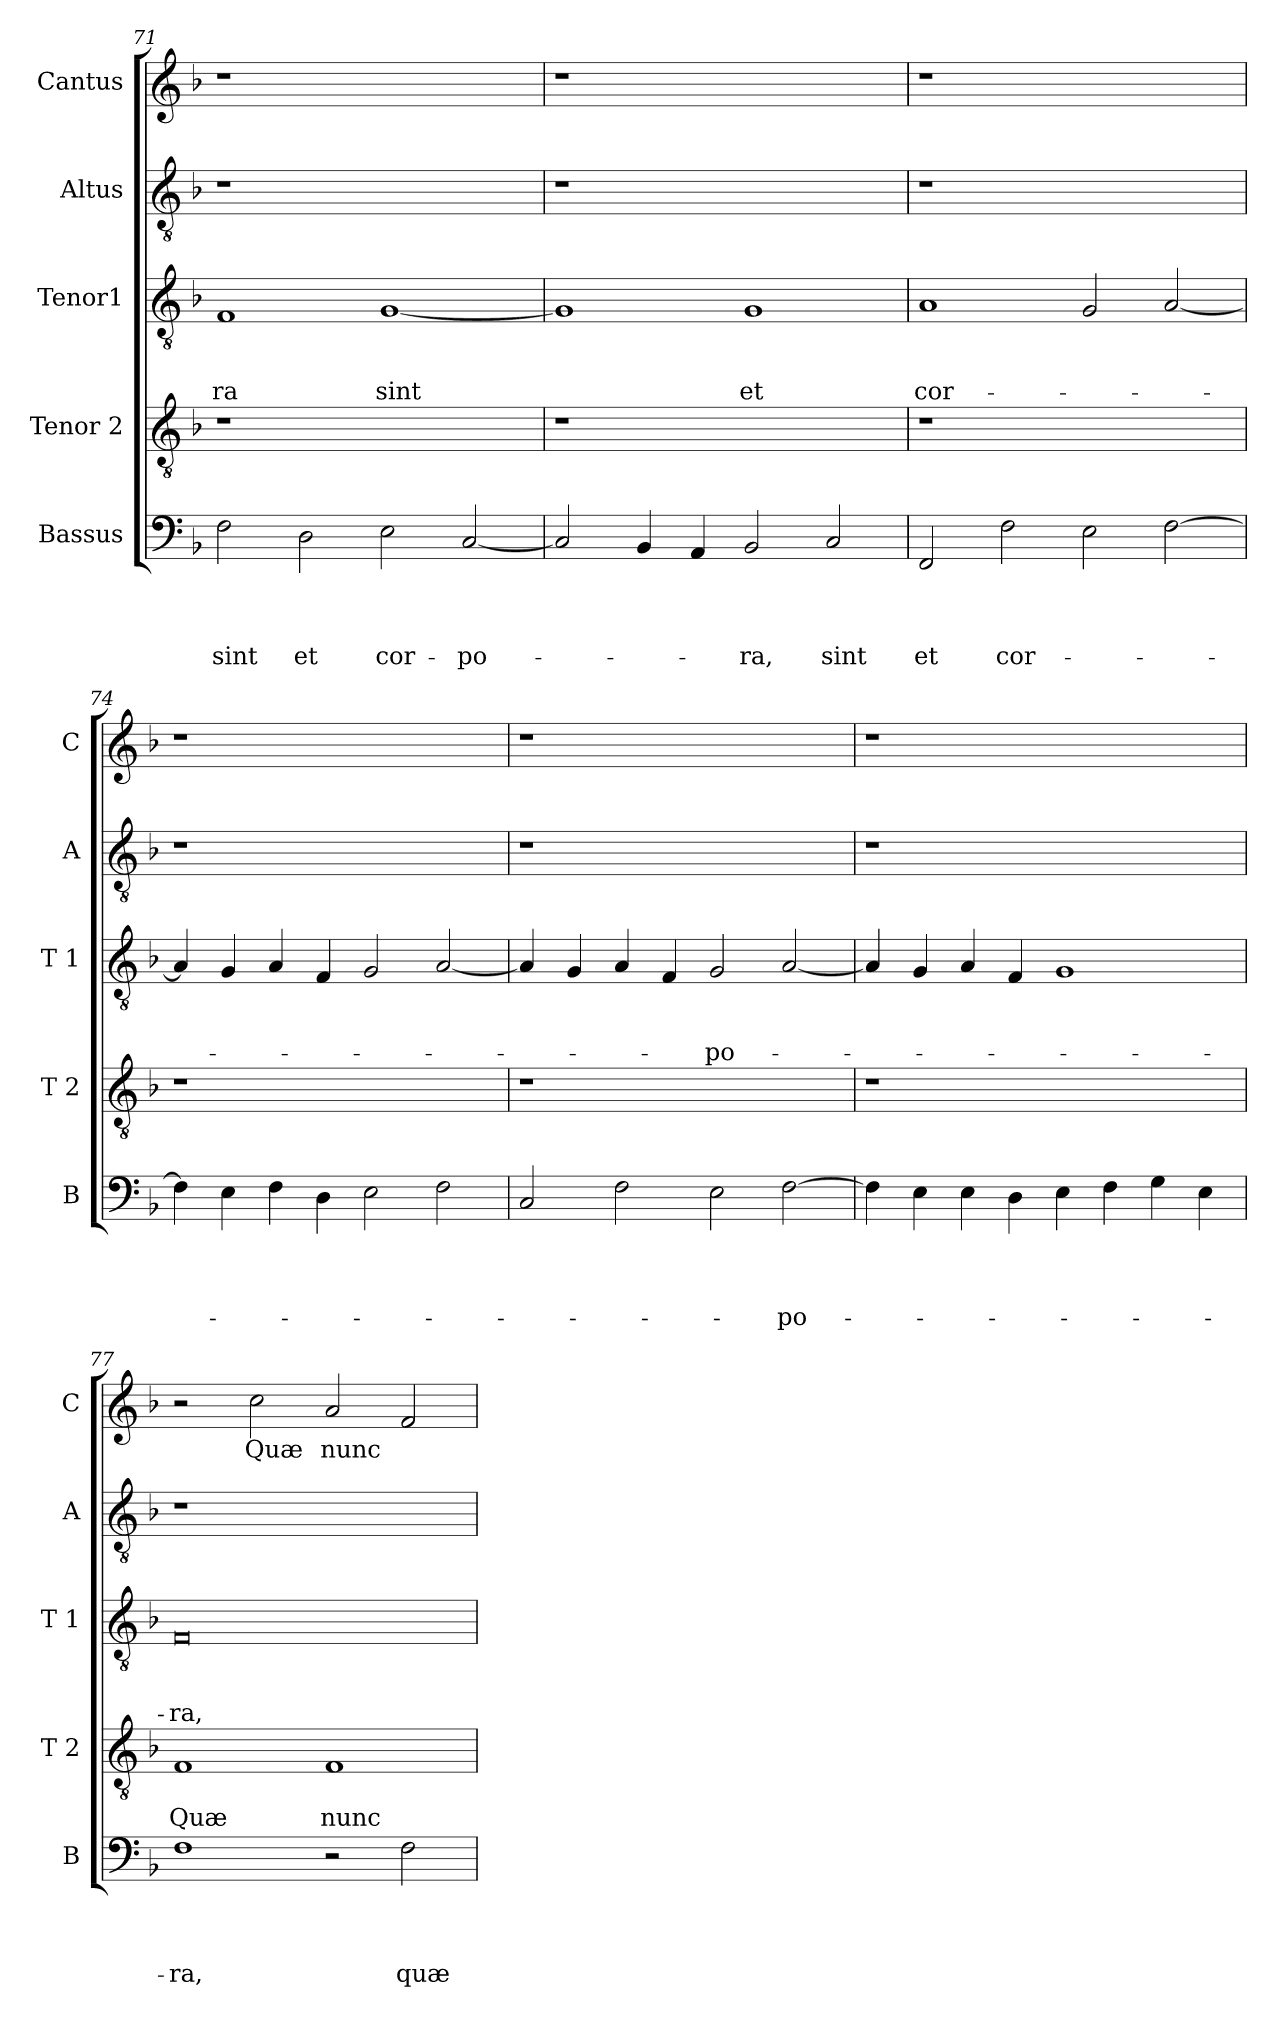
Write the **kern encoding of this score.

**kern	**text	**text	**text	**text	**kern	**text	**text	**kern	**text	**text	**text	**kern	**kern	**text
*part5	*part5	*part5	*part5	*part5	*part4	*part4	*part4	*part3	*part3	*part3	*part3	*part2	*part1	*part1
*staff5	*staff5	*staff5	*staff5	*staff5	*staff4	*staff4	*staff4	*staff3	*staff3	*staff3	*staff3	*staff2	*staff1	*staff1
*I"Bassus	*	*	*	*	*I"Tenor 2	*	*	*I"Tenor1	*	*	*	*I"Altus	*I"Cantus	*
*I'B	*	*	*	*	*I'T 2	*	*	*I'T 1	*	*	*	*I'A	*I'C	*
*clefF4	*	*	*	*	*clefGv2	*	*	*clefGv2	*	*	*	*clefGv2	*clefG2	*
*k[b-]	*	*	*	*	*k[b-]	*	*	*k[b-]	*	*	*	*k[b-]	*k[b-]	*
*F:	*	*	*	*	*F:	*	*	*F:	*	*	*	*F:	*F:	*
=71	=71	=71	=71	=71	=71	=71	=71	=71	=71	=71	=71	=71	=71	=71
!	!	!	!	!LO:LY:b	!	!	!	!	!	!	!LO:LY:b	!	!	!
2F\	.	.	.	sint	1r	.	.	1F	.	.	-ra	1r	1r	.
!	!	!	!	!LO:LY:b	!	!	!	!	!	!	!	!	!	!
2D\	.	.	.	et	.	.	.	.	.	.	.	.	.	.
!	!	!	!	!LO:LY:b	!	!	!	!	!	!	!LO:LY:b	!	!	!
2E\	.	.	.	cor-	1ryy	.	.	[1G	.	.	sint	1ryy	1ryy	.
!	!	!	!	!LO:LY:b	!	!	!	!	!	!	!	!	!	!
[2C/	.	.	.	-po-	.	.	.	.	.	.	.	.	.	.
!!LO:PB:g=z
=72	=72	=72	=72	=72	=72	=72	=72	=72	=72	=72	=72	=72	=72	=72
2C/]	.	.	.	.	1r	.	.	1G]	.	.	.	1r	1r	.
4BB-/	.	.	.	.	.	.	.	.	.	.	.	.	.	.
4AA/	.	.	.	.	.	.	.	.	.	.	.	.	.	.
!	!	!	!	!LO:LY:b	!	!	!	!	!	!	!LO:LY:b	!	!	!
2BB-/	.	.	.	-ra,	1ryy	.	.	1G	.	.	et	1ryy	1ryy	.
!	!	!	!	!LO:LY:b	!	!	!	!	!	!	!	!	!	!
2C/	.	.	.	sint	.	.	.	.	.	.	.	.	.	.
=73	=73	=73	=73	=73	=73	=73	=73	=73	=73	=73	=73	=73	=73	=73
!	!	!	!	!LO:LY:b	!	!	!	!	!	!	!LO:LY:b	!	!	!
2FF/	.	.	.	et	1r	.	.	1A	.	.	cor-	1r	1r	.
!	!	!	!	!LO:LY:b	!	!	!	!	!	!	!	!	!	!
2F\	.	.	.	cor-	.	.	.	.	.	.	.	.	.	.
2E\	.	.	.	.	1ryy	.	.	2G/	.	.	.	1ryy	1ryy	.
[2F\	.	.	.	.	.	.	.	[2A/	.	.	.	.	.	.
=74	=74	=74	=74	=74	=74	=74	=74	=74	=74	=74	=74	=74	=74	=74
4F\]	.	.	.	.	1r	.	.	4A/]	.	.	.	1r	1r	.
4E\	.	.	.	.	.	.	.	4G/	.	.	.	.	.	.
4F\	.	.	.	.	.	.	.	4A/	.	.	.	.	.	.
4D\	.	.	.	.	.	.	.	4F/	.	.	.	.	.	.
2E\	.	.	.	.	1ryy	.	.	2G/	.	.	.	1ryy	1ryy	.
2F\	.	.	.	.	.	.	.	[2A/	.	.	.	.	.	.
=75	=75	=75	=75	=75	=75	=75	=75	=75	=75	=75	=75	=75	=75	=75
2C/	.	.	.	.	1r	.	.	4A/]	.	.	.	1r	1r	.
.	.	.	.	.	.	.	.	4G/	.	.	.	.	.	.
2F\	.	.	.	.	.	.	.	4A/	.	.	.	.	.	.
.	.	.	.	.	.	.	.	4F/	.	.	.	.	.	.
!	!	!	!	!	!	!	!	!	!	!	!LO:LY:b	!	!	!
2E\	.	.	.	.	1ryy	.	.	2G/	.	.	-po-	1ryy	1ryy	.
!	!	!	!	!LO:LY:b	!	!	!	!	!	!	!	!	!	!
[2F\	.	.	.	-po-	.	.	.	[2A/	.	.	.	.	.	.
=76	=76	=76	=76	=76	=76	=76	=76	=76	=76	=76	=76	=76	=76	=76
4F\]	.	.	.	.	1r	.	.	4A/]	.	.	.	1r	1r	.
4E\	.	.	.	.	.	.	.	4G/	.	.	.	.	.	.
4E\	.	.	.	.	.	.	.	4A/	.	.	.	.	.	.
4D\	.	.	.	.	.	.	.	4F/	.	.	.	.	.	.
4E\	.	.	.	.	1ryy	.	.	1G	.	.	.	1ryy	1ryy	.
4F\	.	.	.	.	.	.	.	.	.	.	.	.	.	.
4G\	.	.	.	.	.	.	.	.	.	.	.	.	.	.
4E\	.	.	.	.	.	.	.	.	.	.	.	.	.	.
=77	=77	=77	=77	=77	=77	=77	=77	=77	=77	=77	=77	=77	=77	=77
!	!	!	!	!LO:LY:b	!	!	!LO:LY:b	!	!	!	!LO:LY:b	!	!	!
1F	.	.	.	-ra,	1F	.	Quæ	0F	.	.	-ra,	1r	2r	.
!	!	!	!	!	!	!	!	!	!	!	!	!	!	!LO:LY:b
.	.	.	.	.	.	.	.	.	.	.	.	.	2cc\	Quæ
!	!	!	!	!	!	!	!LO:LY:b	!	!	!	!	!	!	!LO:LY:b
2r	.	.	.	.	1F	.	nunc	.	.	.	.	1ryy	2a/	nunc
!	!	!	!	!LO:LY:b	!	!	!	!	!	!	!	!	!	!
2F\	.	.	.	quæ	.	.	.	.	.	.	.	.	2f/	.
=	=	=	=	=	=	=	=	=	=	=	=	=	=	=
*-	*-	*-	*-	*-	*-	*-	*-	*-	*-	*-	*-	*-	*-	*-
